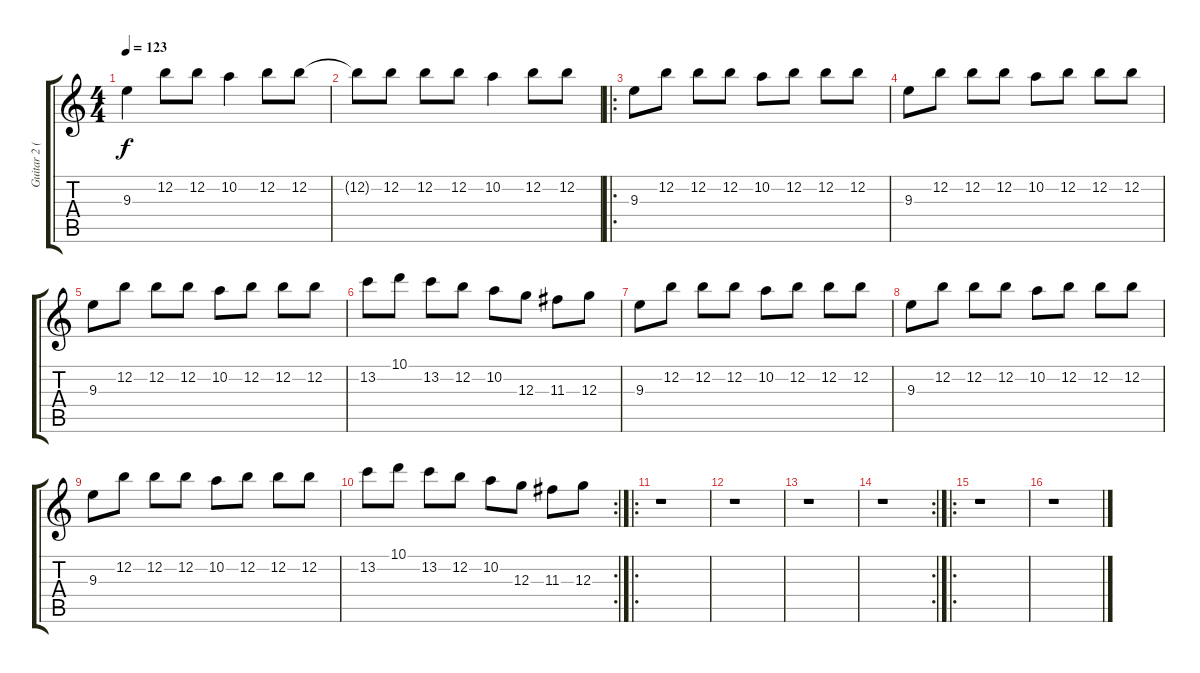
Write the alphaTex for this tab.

\track ("Guitar 2 (clean)" "Guitar 2 (") {instrument electricguitarjazz}
\staff {score tabs}
\tuning (E4 B3 G3 D3 A2 E2) {hide}
\ts (4 4)
\tempo 123
\clef g2
\ks c
9.3.4{dy f} 12.2.8 12.2.8 10.2.4 12.2.8 12.2.8 |
12.2{t}.8 12.2.8 12.2.8 12.2.8 10.2.4 12.2.8 12.2.8 |
\ro
9.3.8 12.2.8 12.2.8 12.2.8 10.2.8 12.2.8 12.2.8 12.2.8 |
9.3.8 12.2.8 12.2.8 12.2.8 10.2.8 12.2.8 12.2.8 12.2.8 |
9.3.8 12.2.8 12.2.8 12.2.8 10.2.8 12.2.8 12.2.8 12.2.8 |
13.2.8 10.1.8 13.2.8 12.2.8 10.2.8 12.3.8 11.3.8 12.3.8 |
9.3.8 12.2.8 12.2.8 12.2.8 10.2.8 12.2.8 12.2.8 12.2.8 |
9.3.8 12.2.8 12.2.8 12.2.8 10.2.8 12.2.8 12.2.8 12.2.8 |
9.3.8 12.2.8 12.2.8 12.2.8 10.2.8 12.2.8 12.2.8 12.2.8 |
\rc 2
13.2.8 10.1.8 13.2.8 12.2.8 10.2.8 12.3.8 11.3.8 12.3.8 |
\ro
r.1 |
r.1 |
r.1 |
\rc 2
r.1 |
\ro
r.1 |
r.1
